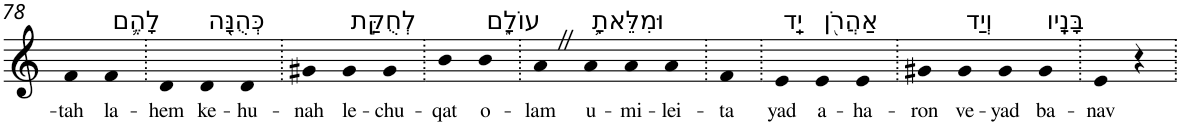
**kern	**text
*part1	*part1
*staff1	*staff1
*I"Piano	*
*I'Pno	*
!!LO:PB:g=z
*clefG2	*
*k[]	*
=78	=78
!	!LO:LY:b
4f	-tah
!LO:TX:a:t=לָהֶ֛ם	!
!	!LO:LY:b
4f	la-
=79.	=79.
!	!LO:LY:b
4d	-hem
!LO:TX:a:t=כְּהֻנָּ֖ה	!
!	!LO:LY:b
4d	ke-
!	!LO:LY:b
4d	-hu-
=80.	=80.
!	!LO:LY:b
4g#X	-nah
!LO:TX:a:t=לְחֻקַּ֣ת	!
!	!LO:LY:b
4g#	le-
!	!LO:LY:b
4g#	-chu-
=81.	=81.
!	!LO:LY:b
4b	-qat
!LO:TX:a:t=עוֹלָ֑ם	!
!	!LO:LY:b
4b	o-
=82.	=82.
!	!LO:LY:b
4aZ	-lam
!LO:TX:a:t=וּמִלֵּאתָ֥	!
!	!LO:LY:b
4a	u-
!	!LO:LY:b
4a	-mi-
!	!LO:LY:b
4a	-lei-
=83.	=83.
!	!LO:LY:b
4f	-ta
=84.	=84.
!LO:TX:a:t=יַֽד	!
!	!LO:LY:b
4e	yad
!LO:TX:a:t=אַהֲרֹ֖ן	!
!	!LO:LY:b
4e	a-
!	!LO:LY:b
4e	-ha-
=85.	=85.
!	!LO:LY:b
4g#X	-ron
!LO:TX:a:t=וְיַד	!
!	!LO:LY:b
4g#	ve-
!	!LO:LY:b
4g#	-yad
!LO:TX:a:t=בָּנָֽיו	!
!	!LO:LY:b
4g#	ba-
=86.	=86.
!	!LO:LY:b
4e	-nav
4r	.
=.	=.
*-	*-
